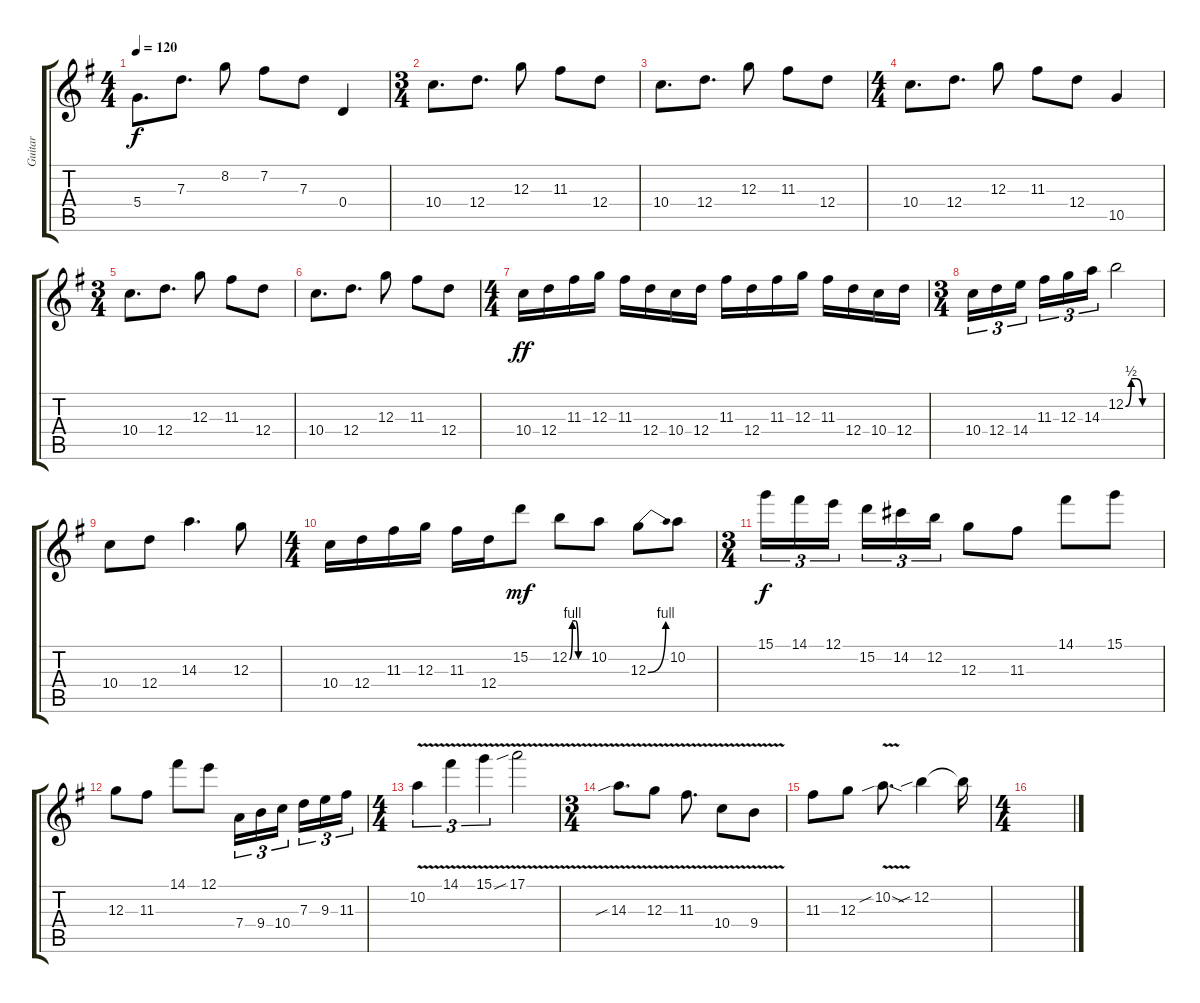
\track ("Guitar" "Guitar") {instrument overdrivenguitar}
\staff {score tabs}
\tuning (E4 B3 G3 D3 A2 E2) {hide}
\ts (4 4)
\tempo 120
\clef g2
\ks g
5.4.8{d dy f} 7.3.8{d} 8.2.8 7.2.8 7.3.8 0.4.4 |
\ts (3 4)
10.4.8{d} 12.4.8{d} 12.3.8 11.3.8 12.4.8 |
10.4.8{d} 12.4.8{d} 12.3.8 11.3.8 12.4.8 |
\ts (4 4)
10.4.8{d} 12.4.8{d} 12.3.8 11.3.8 12.4.8 10.5.4 |
\ts (3 4)
10.4.8{d} 12.4.8{d} 12.3.8 11.3.8 12.4.8 |
10.4.8{d} 12.4.8{d} 12.3.8 11.3.8 12.4.8 |
\ts (4 4)
10.4.16{dy ff} 12.4.16 11.3.16 12.3.16 11.3.16 12.4.16 10.4.16 12.4.16 11.3.16 12.4.16 11.3.16 12.3.16 11.3.16 12.4.16 10.4.16 12.4.16 |
\ts (3 4)
10.4.16{tu (3 2)} 12.4.16{tu (3 2)} 14.4.16{tu (3 2) beam splitsecondary} 11.3.16{tu (3 2)} 12.3.16{tu (3 2)} 14.3.16{tu (3 2)} 12.2{be (custom 0 0 10 2 20 2 30 0 60 0)}.2 |
10.4.8 12.4.8 14.3.4{d} 12.3.8 |
\ts (4 4)
10.4.16 12.4.16 11.3.16 12.3.16 11.3.16 12.4.16 15.2.8{dy mf} 12.2{be (custom 0 0 10 4 20 4 30 0 60 0)}.8 10.2.8 12.3{be (bend 0 0 60 4)}.8 10.2.8 |
\ts (3 4)
15.1.16{tu (3 2) dy f} 14.1.16{tu (3 2)} 12.1.16{tu (3 2) beam splitsecondary} 15.2.16{tu (3 2)} 14.2.16{tu (3 2)} 12.2.16{tu (3 2)} 12.3.8 11.3.8 14.1.8 15.1.8 |
12.3.8 11.3.8 14.1.8 12.1.8 7.4.16{tu (3 2)} 9.4.16{tu (3 2)} 10.4.16{tu (3 2) beam splitsecondary} 7.3.16{tu (3 2)} 9.3.16{tu (3 2)} 11.3.16{tu (3 2)} |
\ts (4 4)
10.2{v}.4{tu (3 2)} 14.1{v}.4{tu (3 2)} 15.1{v}.4{tu (3 2)} 17.1{v sib}.2 |
\ts (3 4)
14.3{v sib}.8{d} 12.3{v}.8 11.3{v}.8{d} 10.4{v}.8 9.4{v}.8 |
11.3.8 12.3.8 10.2{v sib sod}.8{d} 12.2{sib}.4 12.2{t}.16 |
\ts (4 4)
